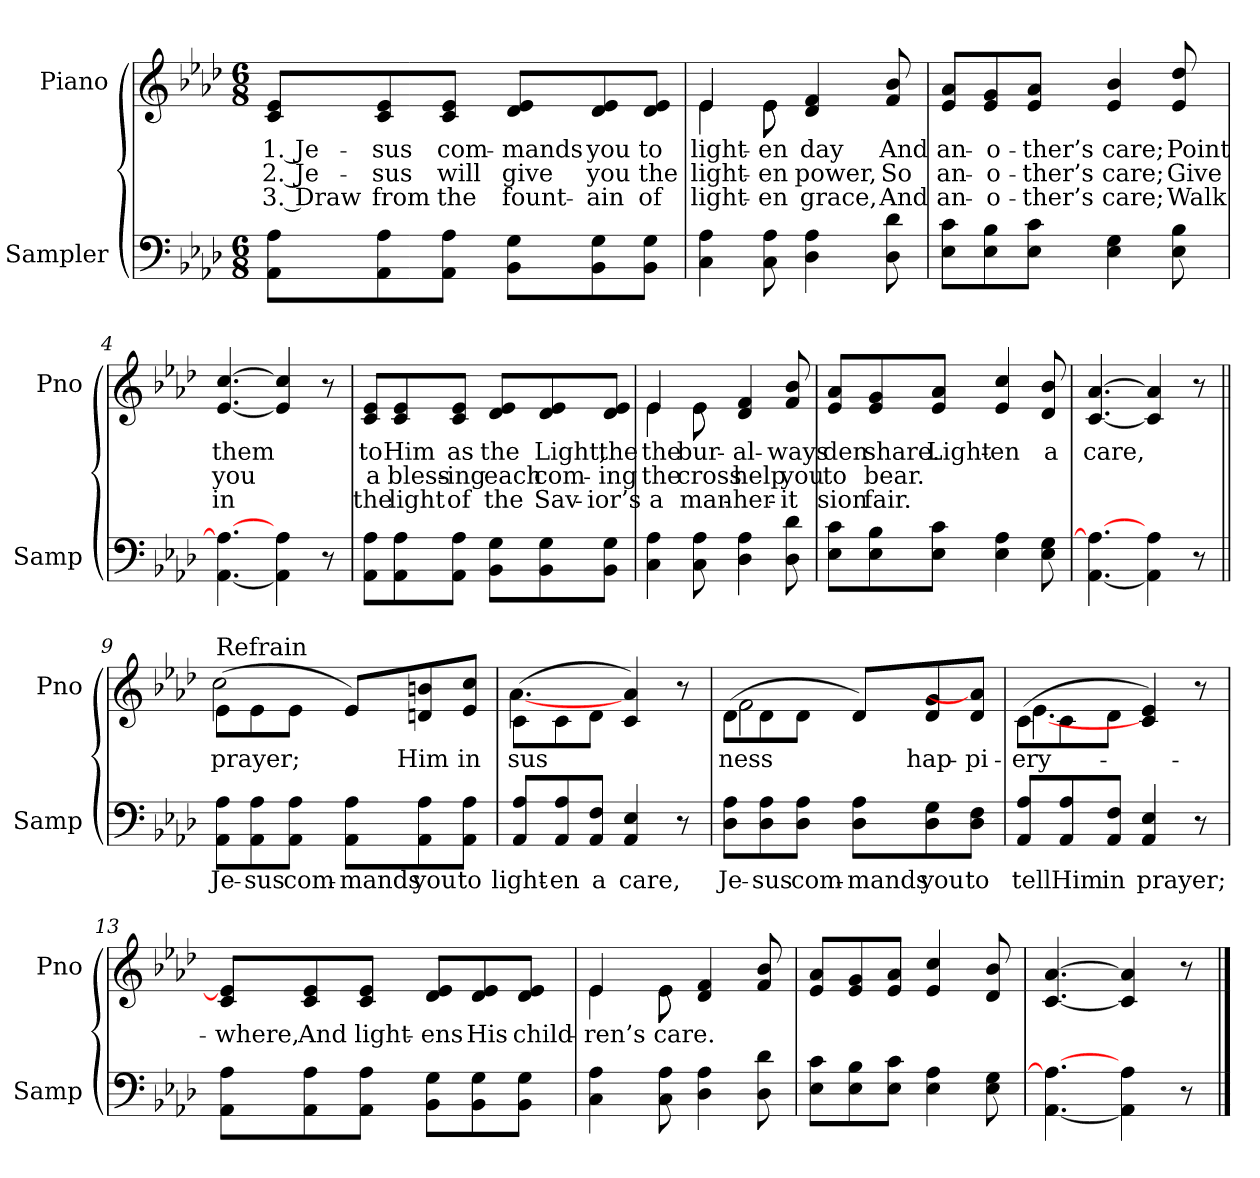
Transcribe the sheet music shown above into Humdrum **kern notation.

**kern	**text	**kern	**text	**text	**text
*part2	*part2	*part1	*part1	*part1	*part1
*staff2	*staff2	*staff1	*staff1	*staff1	*staff1
*I"Sampler	*	*I"Piano	*	*	*
*I'Samp	*	*I'Pno	*	*	*
*clefF4	*	*clefG2	*	*	*
*k[b-e-a-d-]	*	*k[b-e-a-d-]	*	*	*
*A-:	*	*A-:	*	*	*
*M6/8	*	*M6/8	*	*	*
=1	=1	=1	=1	=1	=1
8AA-\ 8A-\L	.	8c/ 8e-/L	1. Je-	2. Je-	3. Draw
8AA-\ 8A-\	.	8c/ 8e-/	-sus	-sus	from
8AA-\ 8A-\J	.	8c/ 8e-/J	com-	will	the
8BB-\ 8G\L	.	8d-/ 8e-/L	-mands	give	fount-
8BB-\ 8G\	.	8d-/ 8e-/	you	you	-ain
8BB-\ 8G\J	.	8d-/ 8e-/J	to	the	of
=2	=2	=2	=2	=2	=2
*	*	*^	*	*	*
4C 4A-	.	4e-/	4e-	light-	light-	light-
8C 8A-	.	8e-\	8e-	-en	-en	-en
4D- 4A-	.	4d- 4f	4.ryy	-day	power,	grace,
8D- 8d-	.	8f 8b-	.	And	So	And
*	*	*v	*v	*	*	*
=3	=3	=3	=3	=3	=3
8E-\ 8c\L	.	8e-/ 8a-/L	an-	an-	an-
8E-\ 8B-\	.	8e-/ 8g/	-o-	-o-	-o-
8E-\ 8c\J	.	8e-/ 8a-/J	-ther’s	-ther’s	-ther’s
4E- 4G	.	4e- 4b-	care;	care;	care;
8E- 8B-	.	8e- 8dd-	Point	Give	Walk
=4	=4	=4	=4	=4	=4
[4.AA- 4.A-_	.	[4.e- [4.cc	them	you	in
4AA-] 4A-	.	4e-] 4cc]	.	.	.
8r	.	8r	.	.	.
=5	=5	=5	=5	=5	=5
8AA-\ 8A-\L	.	8c/ 8e-/L	to	a	the
8AA-\ 8A-\	.	8c/ 8e-/	Him	bless-	light
8AA-\ 8A-\J	.	8c/ 8e-/J	as	-ing	of
8BB-\ 8G\L	.	8d-/ 8e-/L	the	each	the
8BB-\ 8G\	.	8d-/ 8e-/	Light,	com-	Sav-
8BB-\ 8G\J	.	8d-/ 8e-/J	the	-ing	-ior’s
=6	=6	=6	=6	=6	=6
*	*	*^	*	*	*
4C 4A-	.	4e-/	4e-	the	the	a
8C 8A-	.	8e-\	8e-	bur-	cross	man-
4D- 4A-	.	4d- 4f	4.ryy	al-	help	-her-
8D- 8d-	.	8f 8b-	.	-ways	you	-it
*	*	*v	*v	*	*	*
=7	=7	=7	=7	=7	=7
8E-\ 8c\L	.	8e-/ 8a-/L	-den	to	-sion
8E-\ 8B-\	.	8e-/ 8g/	share.	bear.	fair.
8E-\ 8c\J	.	8e-/ 8a-/J	Light-	.	.
4E- 4A-	.	4e- 4cc	-en	.	.
8E- 8G	.	8d- 8b-	a	.	.
=8	=8	=8	=8	=8	=8
[4.AA- 4.A-_	.	[4.c [4.a-	care,	.	.
4AA-] 4A-	.	4c] 4a-]	.	.	.
8r	.	8r	.	.	.
=9||	=9||	=9||	=9||	=9||	=9||
*	*	*^	*	*	*
!	!	!LO:TX:t=Refrain	!	!	!	!
8AA-\ 8A-\L	Je-	(8e-\L	2cc	prayer;	.	.
8AA-\ 8A-\	-sus	8e-\	.	.	.	.
8AA-\ 8A-\J	com-	8e-\J	.	.	.	.
8AA-\ 8A-\L	-mands	8e-/L)	.	.	.	.
8AA-\ 8A-\	you	8dn/ 8bn/	4ryy	Him	.	.
8AA-\ 8A-\J	to	8e-/ 8cc/J	.	in	.	.
=10	=10	=10	=10	=10	=10	=10
8AA-/ 8A-/L	light-	(8c\L	[4.a-	-sus	.	.
8AA-/ 8A-/	-en	8c\	.	.	.	.
8AA-/ 8F/J	a	8d-\J	.	.	.	.
4AA- 4E-	care,	4c 4a-)	4.ryy	.	.	.
8r	.	8r	.	.	.	.
=11	=11	=11	=11	=11	=11	=11
8D-\ 8A-\L	Je-	(8d-\L	2f	-ness	.	.
8D-\ 8A-\	-sus	8d-\	.	.	.	.
8D-\ 8A-\J	com-	8d-\J	.	.	.	.
8D-\ 8A-\L	-mands	8d-/L)	.	.	.	.
8D-\ 8G\	you	8d-/ 8g/	4ryy	hap-	.	.
8D-\ 8F\J	to	8d-/ 8a-]/J	.	-pi-	.	.
=12	=12	=12	=12	=12	=12	=12
8AA-/ 8A-/L	tell	(8c\L	[4.e-	-ery-	.	.
8AA-/ 8A-/	Him	8c\	.	.	.	.
8AA-/ 8F/J	in	8d-\J	.	.	.	.
4AA- 4E-	prayer;	4c 4e-)	4.ryy	.	.	.
8r	.	8r	.	.	.	.
*	*	*v	*v	*	*	*
=13	=13	=13	=13	=13	=13
8AA-\ 8A-\L	.	8c/ 8e-]/L	-where,	.	.
8AA-\ 8A-\	.	8c/ 8e-/	And	.	.
8AA-\ 8A-\J	.	8c/ 8e-/J	light-	.	.
8BB-\ 8G\L	.	8d-/ 8e-/L	-ens	.	.
8BB-\ 8G\	.	8d-/ 8e-/	His	.	.
8BB-\ 8G\J	.	8d-/ 8e-/J	child-	.	.
=14	=14	=14	=14	=14	=14
*	*	*^	*	*	*
4C 4A-	.	4e-/	4e-	-ren’s	.	.
8C 8A-	.	8e-\	8e-	care.	.	.
4D- 4A-	.	4d-/ 4f/	4.ryy	.	.	.
8D- 8d-	.	8f/ 8b-/	.	.	.	.
*	*	*v	*v	*	*	*
=15	=15	=15	=15	=15	=15
8E-\ 8c\L	.	8e-/ 8a-/L	.	.	.
8E-\ 8B-\	.	8e-/ 8g/	.	.	.
8E-\ 8c\J	.	8e-/ 8a-/J	.	.	.
4E- 4A-	.	4e-/ 4cc/	.	.	.
8E- 8G	.	8d-/ 8b-/	.	.	.
=16	=16	=16	=16	=16	=16
[4.AA- 4.A-_	.	[4.c/ [4.a-/	.	.	.
4AA-] 4A-	.	4c/] 4a-/]	.	.	.
8r	.	8r	.	.	.
==	==	==	==	==	==
*-	*-	*-	*-	*-	*-
